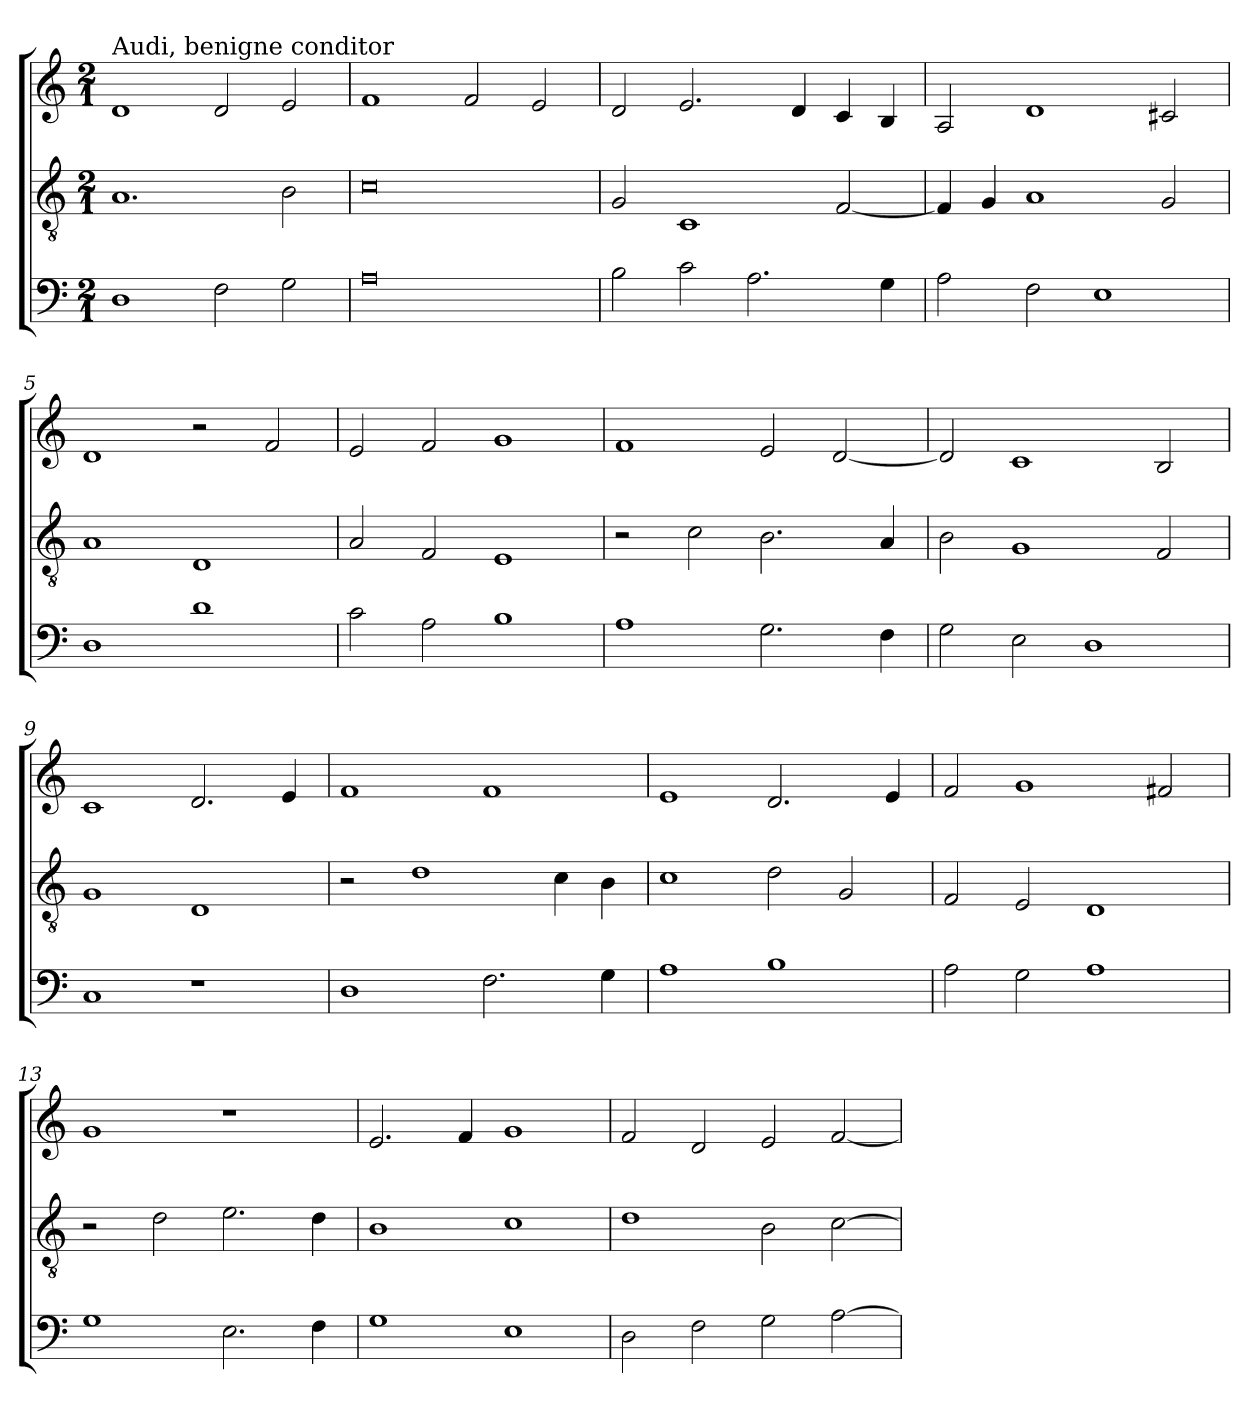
**kern	**kern	**kern
*part1	*part1	*part1
*staff3	*staff2	*staff1
*clefF4	*clefGv2	*clefG2
*M2/1	*M2/1	*M2/1
=1	=1	=1
!	!	!LO:TX:t=Audi, benigne conditor
1D	1.A	1d
2F\	.	2d/
2G\	2B\	2e/
=2	=2	=2
0A	0c	1f
.	.	2f/
.	.	2e/
=3	=3	=3
2B\	2G/	2d/
2c\	1C	2.e/
2.A\	.	.
.	.	4d/
.	[2F/	4c/
4G\	.	4B/
=4	=4	=4
2A\	4F/]	2A/
.	4G/	.
2F\	1A	1d
1E	.	.
.	2G/	2c#X/
=5	=5	=5
1D	1A	1d
1d	1D	2r
.	.	2f/
!!LO:LB:g=z
=6	=6	=6
2c\	2A/	2e/
2A\	2F/	2f/
1B	1E	1g
=7	=7	=7
1A	2r	1f
.	2c\	.
2.G\	2.B\	2e/
.	.	[2d/
4F\	4A/	.
=8	=8	=8
2G\	2B\	2d/]
2E\	1G	1c
1D	.	.
.	2F/	2B/
=9	=9	=9
1C	1G	1c
1r	1D	2.d/
.	.	4e/
=10	=10	=10
1D	2r	1f
.	1d	.
2.F\	.	1f
.	4c\	.
4G\	4B\	.
!!LO:LB:g=z
=11	=11	=11
1A	1c	1e
1B	2d\	2.d/
.	2G/	.
.	.	4e/
=12	=12	=12
2A\	2F/	2f/
2G\	2E/	1g
1A	1D	.
.	.	2f#X/
=13	=13	=13
1G	2r	1g
.	2d\	.
2.E\	2.e\	1r
4F\	4d\	.
=14	=14	=14
1G	1B	2.e/
.	.	4f/
1E	1c	1g
=15	=15	=15
2D\	1d	2f/
2F\	.	2d/
2G\	2B\	2e/
[2A\	[2c\	[2f/
=	=	=
*-	*-	*-
